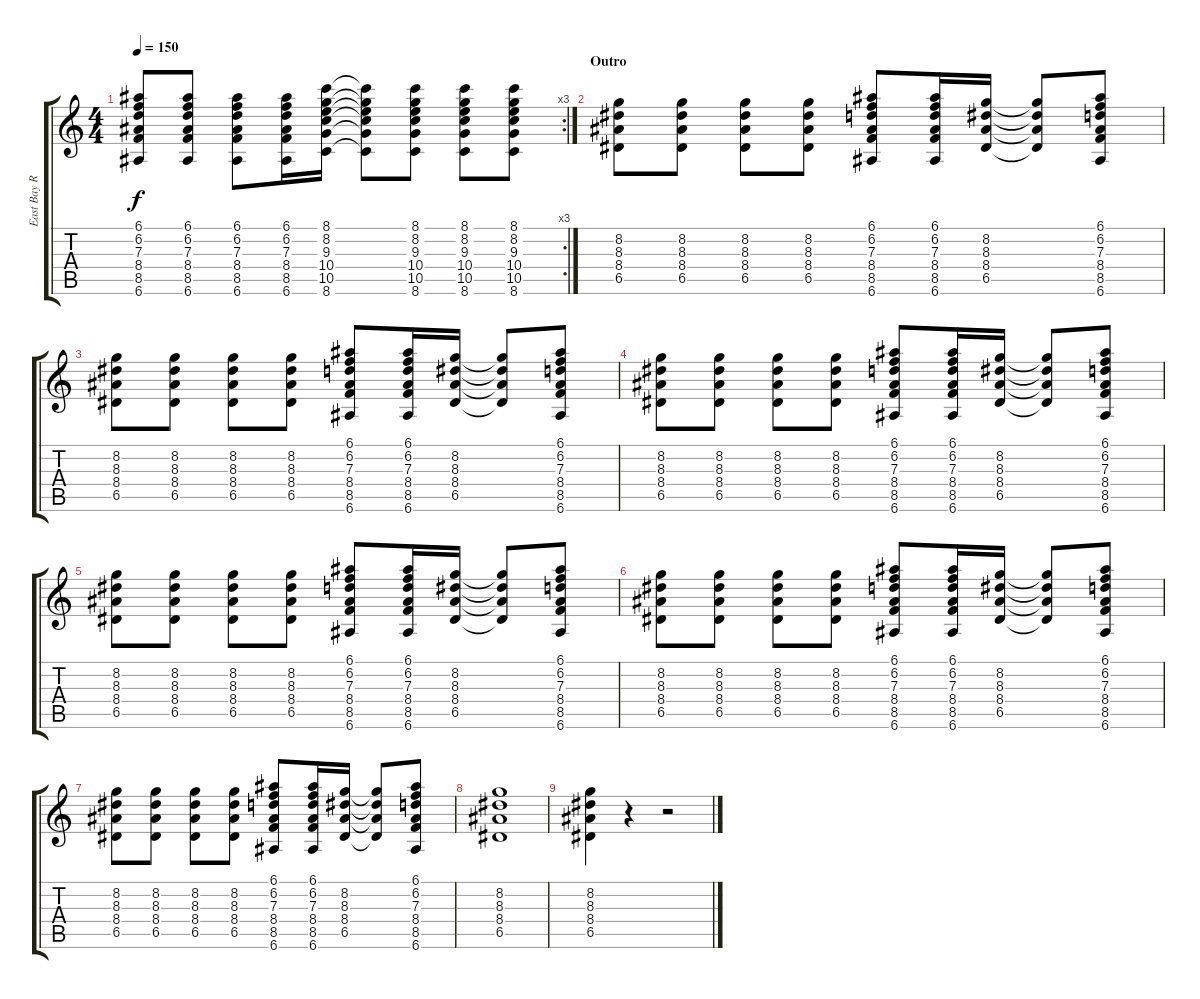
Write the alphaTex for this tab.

\track ("East Bay Ray" "East Bay R") {instrument overdrivenguitar}
\staff {score tabs}
\tuning (E4 B3 G3 D3 A2 E2) {hide}
\rc 3
\ts (4 4)
\tempo 150
\clef g2
\ks c
(6.1 6.2 7.3 8.4 8.5 6.6).8{dy f} (6.1 6.2 7.3 8.4 8.5 6.6).8 (6.1 6.2 7.3 8.4 8.5 6.6).8 (6.1 6.2 7.3 8.4 8.5 6.6).16 (8.1 8.2 9.3 10.4 10.5 8.6).16 (8.1{t} 8.2{t} 9.3{t} 10.4{t} 10.5{t} 8.6{t}).8 (8.1 8.2 9.3 10.4 10.5 8.6).8 (8.1 8.2 9.3 10.4 10.5 8.6).8 (8.1 8.2 9.3 10.4 10.5 8.6).8 |
\section ("" "Outro")
(8.2 8.3 8.4 6.5).8 (8.2 8.3 8.4 6.5).8 (8.2 8.3 8.4 6.5).8 (8.2 8.3 8.4 6.5).8 (6.1 6.2 7.3 8.4 8.5 6.6).8 (6.1 6.2 7.3 8.4 8.5 6.6).16 (8.2 8.3 8.4 6.5).16 (8.2{t} 8.3{t} 8.4{t} 6.5{t}).8 (6.1 6.2 7.3 8.4 8.5 6.6).8 |
(8.2 8.3 8.4 6.5).8 (8.2 8.3 8.4 6.5).8 (8.2 8.3 8.4 6.5).8 (8.2 8.3 8.4 6.5).8 (6.1 6.2 7.3 8.4 8.5 6.6).8 (6.1 6.2 7.3 8.4 8.5 6.6).16 (8.2 8.3 8.4 6.5).16 (8.2{t} 8.3{t} 8.4{t} 6.5{t}).8 (6.1 6.2 7.3 8.4 8.5 6.6).8 |
(8.2 8.3 8.4 6.5).8 (8.2 8.3 8.4 6.5).8 (8.2 8.3 8.4 6.5).8 (8.2 8.3 8.4 6.5).8 (6.1 6.2 7.3 8.4 8.5 6.6).8 (6.1 6.2 7.3 8.4 8.5 6.6).16 (8.2 8.3 8.4 6.5).16 (8.2{t} 8.3{t} 8.4{t} 6.5{t}).8 (6.1 6.2 7.3 8.4 8.5 6.6).8 |
(8.2 8.3 8.4 6.5).8 (8.2 8.3 8.4 6.5).8 (8.2 8.3 8.4 6.5).8 (8.2 8.3 8.4 6.5).8 (6.1 6.2 7.3 8.4 8.5 6.6).8 (6.1 6.2 7.3 8.4 8.5 6.6).16 (8.2 8.3 8.4 6.5).16 (8.2{t} 8.3{t} 8.4{t} 6.5{t}).8 (6.1 6.2 7.3 8.4 8.5 6.6).8 |
(8.2 8.3 8.4 6.5).8 (8.2 8.3 8.4 6.5).8 (8.2 8.3 8.4 6.5).8 (8.2 8.3 8.4 6.5).8 (6.1 6.2 7.3 8.4 8.5 6.6).8 (6.1 6.2 7.3 8.4 8.5 6.6).16 (8.2 8.3 8.4 6.5).16 (8.2{t} 8.3{t} 8.4{t} 6.5{t}).8 (6.1 6.2 7.3 8.4 8.5 6.6).8 |
(8.2 8.3 8.4 6.5).8 (8.2 8.3 8.4 6.5).8 (8.2 8.3 8.4 6.5).8 (8.2 8.3 8.4 6.5).8 (6.1 6.2 7.3 8.4 8.5 6.6).8 (6.1 6.2 7.3 8.4 8.5 6.6).16 (8.2 8.3 8.4 6.5).16 (8.2{t} 8.3{t} 8.4{t} 6.5{t}).8 (6.1 6.2 7.3 8.4 8.5 6.6).8 |
(8.2 8.3 8.4 6.5).1 |
(8.2 8.3 8.4 6.5).4 r.4 r.2
